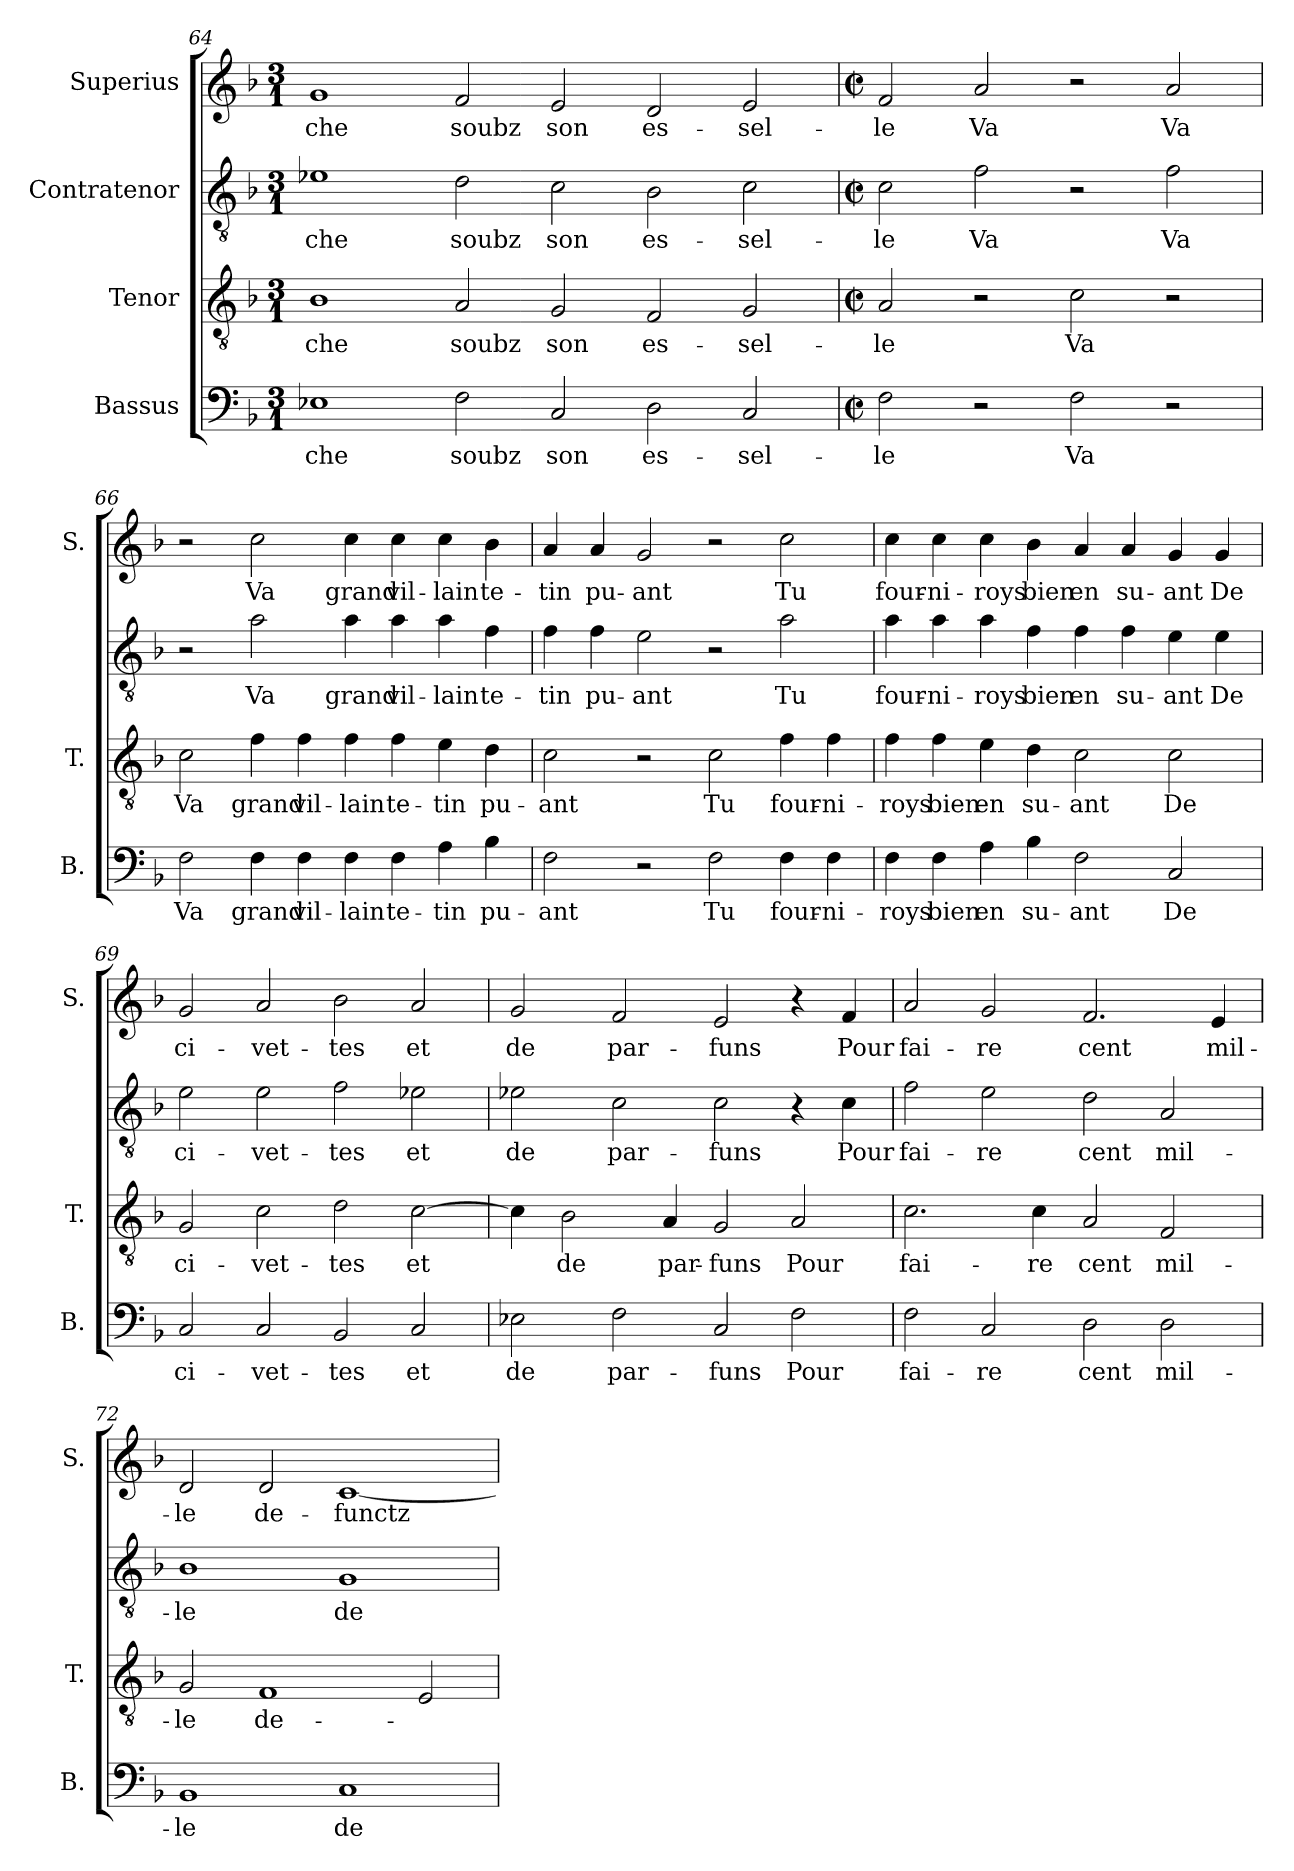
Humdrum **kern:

**kern	**text	**kern	**text	**kern	**text	**kern	**text
*part4	*part4	*part3	*part3	*part2	*part2	*part1	*part1
*staff4	*staff4	*staff3	*staff3	*staff2	*staff2	*staff1	*staff1
*I"Bassus	*	*I"Tenor	*	*I"Contratenor	*	*I"Superius	*
*I'B.	*	*I'T.	*	*	*	*I'S.	*
!!LO:LB:g=z
*clefF4	*	*clefGv2	*	*clefGv2	*	*clefG2	*
*k[b-]	*	*k[b-]	*	*k[b-]	*	*k[b-]	*
*F:	*	*F:	*	*F:	*	*F:	*
*M3/1	*	*M3/1	*	*M3/1	*	*M3/1	*
=64	=64	=64	=64	=64	=64	=64	=64
1E-X\	-che	1B-\	-che	1e-X\	-che	1g/	-che
2F\	soubz	2A/	soubz	2d\	soubz	2f/	soubz
2C/	son	2G/	son	2c\	son	2e/	son
2D\	es-	2F/	es-	2B-\	es-	2d/	es-
2C/	-sel-	2G/	-sel-	2c\	-sel-	2e/	-sel-
=65	=65	=65	=65	=65	=65	=65	=65
*M2/2	*	*M2/2	*	*M2/2	*	*M2/2	*
*met(c|)	*	*met(c|)	*	*met(c|)	*	*met(c|)	*
2F\	-le	2A/	-le	2c\	-le	2f/	-le
2r	.	2r	.	2f\	Va	2a/	Va
2F\	Va	2c\	Va	2r	.	2r	.
2r	.	2r	.	2f\	Va	2a/	Va
=66	=66	=66	=66	=66	=66	=66	=66
2F\	Va	2c\	Va	2r	.	2r	.
4F\	grand	4f\	grand	2a\	Va	2cc\	Va
4F\	vil-	4f\	vil-	.	.	.	.
4F\	-lain	4f\	-lain	4a\	grand	4cc\	grand
4F\	te-	4f\	te-	4a\	vil-	4cc\	vil-
4A\	-tin	4e\	-tin	4a\	-lain	4cc\	-lain
4B-\	pu-	4d\	pu-	4f\	te-	4b-\	te-
=67	=67	=67	=67	=67	=67	=67	=67
2F\	-ant	2c\	-ant	4f\	-tin	4a/	-tin
.	.	.	.	4f\	pu-	4a/	pu-
2r	.	2r	.	2e\	-ant	2g/	-ant
2F\	Tu	2c\	Tu	2r	.	2r	.
4F\	four-	4f\	four-	2a\	Tu	2cc\	Tu
4F\	-ni-	4f\	-ni-	.	.	.	.
!!LO:PB:g=z
=68	=68	=68	=68	=68	=68	=68	=68
4F\	-roys	4f\	-roys	4a\	four-	4cc\	four-
4F\	bien	4f\	bien	4a\	-ni-	4cc\	-ni-
4A\	en	4e\	en	4a\	-roys	4cc\	-roys
4B-\	su-	4d\	su-	4f\	bien	4b-\	bien
2F\	-ant	2c\	-ant	4f\	en	4a/	en
.	.	.	.	4f\	su-	4a/	su-
2C/	De	2c\	De	4e\	-ant	4g/	-ant
.	.	.	.	4e\	De	4g/	De
=69	=69	=69	=69	=69	=69	=69	=69
2C/	ci-	2G/	ci-	2e\	ci-	2g/	ci-
2C/	-vet-	2c\	-vet-	2e\	-vet-	2a/	-vet-
2BB-/	-tes	2d\	-tes	2f\	-tes	2b-\	-tes
2C/	et	[2c\	et	2e-X\	et	2a/	et
=70	=70	=70	=70	=70	=70	=70	=70
2E-X\	de	4c\]	.	2e-X\	de	2g/	de
.	.	2B-\	de	.	.	.	.
2F\	par-	.	.	2c\	par-	2f/	par-
.	.	4A/	par-	.	.	.	.
2C/	-funs	2G/	-funs	2c\	-funs	2e/	-funs
2F\	Pour	2A/	Pour	4r	.	4r	.
.	.	.	.	4c\	Pour	4f/	Pour
=71	=71	=71	=71	=71	=71	=71	=71
2F\	fai-	2.c\	fai-	2f\	fai-	2a/	fai-
2C/	-re	.	.	2e\	-re	2g/	-re
.	.	4c\	-re	.	.	.	.
2D\	cent	2A/	cent	2d\	cent	2.f/	cent
2D\	mil-	2F/	mil-	2A/	mil-	.	.
.	.	.	.	.	.	4e/	mil-
!!LO:LB:g=z
=72	=72	=72	=72	=72	=72	=72	=72
1BB-/	-le	2G/	-le	1B-\	-le	2d/	-le
.	.	1F/	de-	.	.	2d/	de-
1C/	de-	.	.	1G/	de-	[1c/	-functz
.	.	2E/	.	.	.	.	.
=	=	=	=	=	=	=	=
*-	*-	*-	*-	*-	*-	*-	*-
